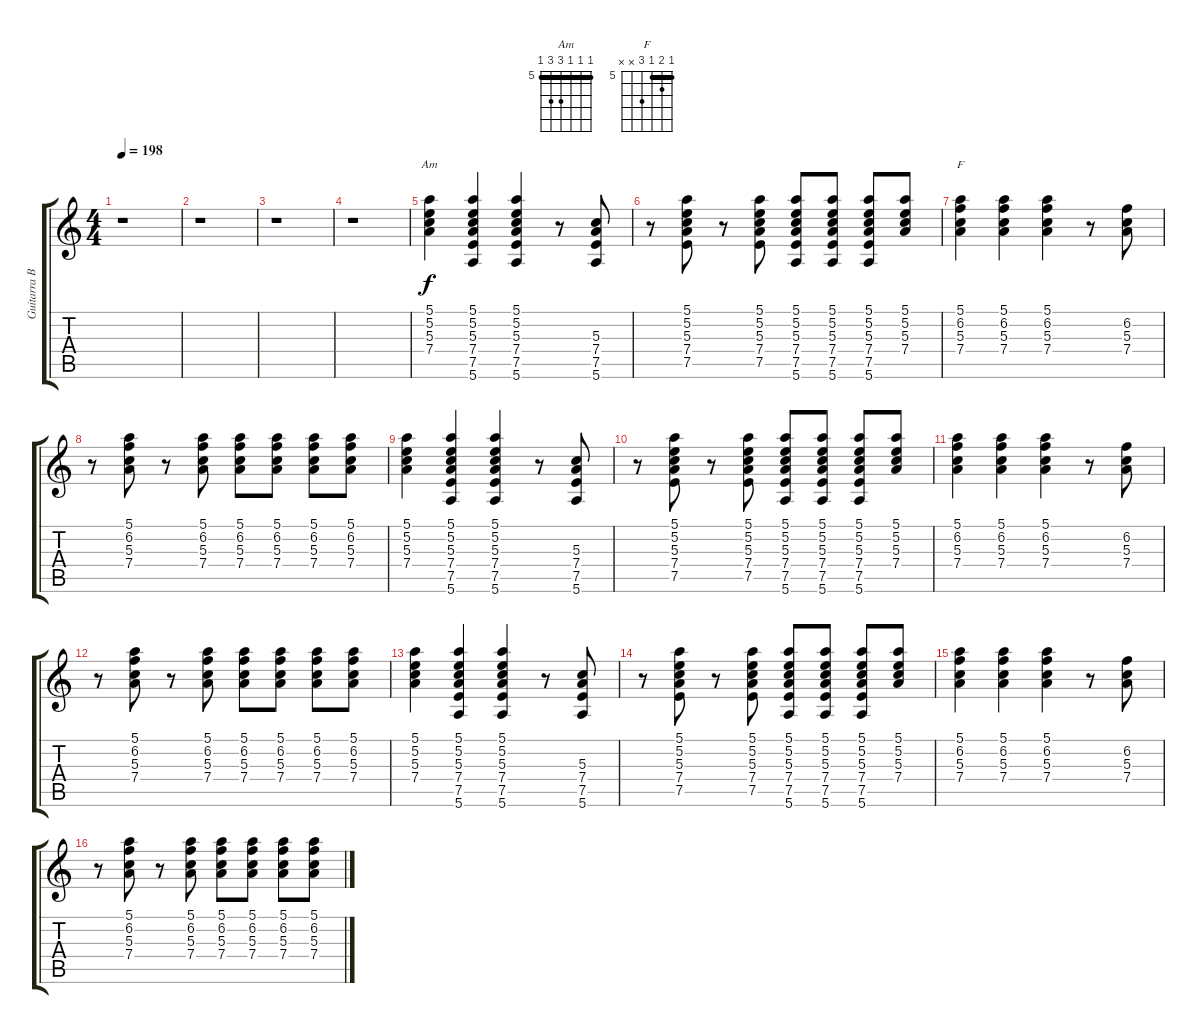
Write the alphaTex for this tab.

\track ("Guitarra Base" "Guitarra B") {instrument distortionguitar}
\staff {score tabs}
\tuning (E4 B3 G3 D3 A2 E2) {hide}
\chord ("Am" 5 5 5 7 7 5) {firstfret 5 barre 5}
\chord ("F" 5 6 5 7 x x) {firstfret 5 barre 5}
\ts (4 4)
\tempo 198
\clef g2
\ks c
r.1{dy f instrument distortionguitar} |
r.1 |
r.1 |
r.1 |
(5.1 5.2 5.3 7.4).4{ch "Am"} (5.1 5.2 5.3 7.4 7.5 5.6).4 (5.1 5.2 5.3 7.4 7.5 5.6).4 r.8 (5.3 7.4 7.5 5.6).8 |
r.8 (5.1 5.2 5.3 7.4 7.5).8 r.8 (5.1 5.2 5.3 7.4 7.5).8 (5.1 5.2 5.3 7.4 7.5 5.6).8 (5.1 5.2 5.3 7.4 7.5 5.6).8 (5.1 5.2 5.3 7.4 7.5 5.6).8 (5.1 5.2 5.3 7.4).8 |
(5.1 6.2 5.3 7.4).4{ch "F"} (5.1 6.2 5.3 7.4).4 (5.1 6.2 5.3 7.4).4 r.8 (6.2 5.3 7.4).8 |
r.8 (5.1 6.2 5.3 7.4).8 r.8 (5.1 6.2 5.3 7.4).8 (5.1 6.2 5.3 7.4).8 (5.1 6.2 5.3 7.4).8 (5.1 6.2 5.3 7.4).8 (5.1 6.2 5.3 7.4).8 |
(5.1 5.2 5.3 7.4).4 (5.1 5.2 5.3 7.4 7.5 5.6).4 (5.1 5.2 5.3 7.4 7.5 5.6).4 r.8 (5.3 7.4 7.5 5.6).8 |
r.8 (5.1 5.2 5.3 7.4 7.5).8 r.8 (5.1 5.2 5.3 7.4 7.5).8 (5.1 5.2 5.3 7.4 7.5 5.6).8 (5.1 5.2 5.3 7.4 7.5 5.6).8 (5.1 5.2 5.3 7.4 7.5 5.6).8 (5.1 5.2 5.3 7.4).8 |
(5.1 6.2 5.3 7.4).4 (5.1 6.2 5.3 7.4).4 (5.1 6.2 5.3 7.4).4 r.8 (6.2 5.3 7.4).8 |
r.8 (5.1 6.2 5.3 7.4).8 r.8 (5.1 6.2 5.3 7.4).8 (5.1 6.2 5.3 7.4).8 (5.1 6.2 5.3 7.4).8 (5.1 6.2 5.3 7.4).8 (5.1 6.2 5.3 7.4).8 |
(5.1 5.2 5.3 7.4).4 (5.1 5.2 5.3 7.4 7.5 5.6).4 (5.1 5.2 5.3 7.4 7.5 5.6).4 r.8 (5.3 7.4 7.5 5.6).8 |
r.8 (5.1 5.2 5.3 7.4 7.5).8 r.8 (5.1 5.2 5.3 7.4 7.5).8 (5.1 5.2 5.3 7.4 7.5 5.6).8 (5.1 5.2 5.3 7.4 7.5 5.6).8 (5.1 5.2 5.3 7.4 7.5 5.6).8 (5.1 5.2 5.3 7.4).8 |
(5.1 6.2 5.3 7.4).4 (5.1 6.2 5.3 7.4).4 (5.1 6.2 5.3 7.4).4 r.8 (6.2 5.3 7.4).8 |
r.8 (5.1 6.2 5.3 7.4).8 r.8 (5.1 6.2 5.3 7.4).8 (5.1 6.2 5.3 7.4).8 (5.1 6.2 5.3 7.4).8 (5.1 6.2 5.3 7.4).8 (5.1 6.2 5.3 7.4).8
